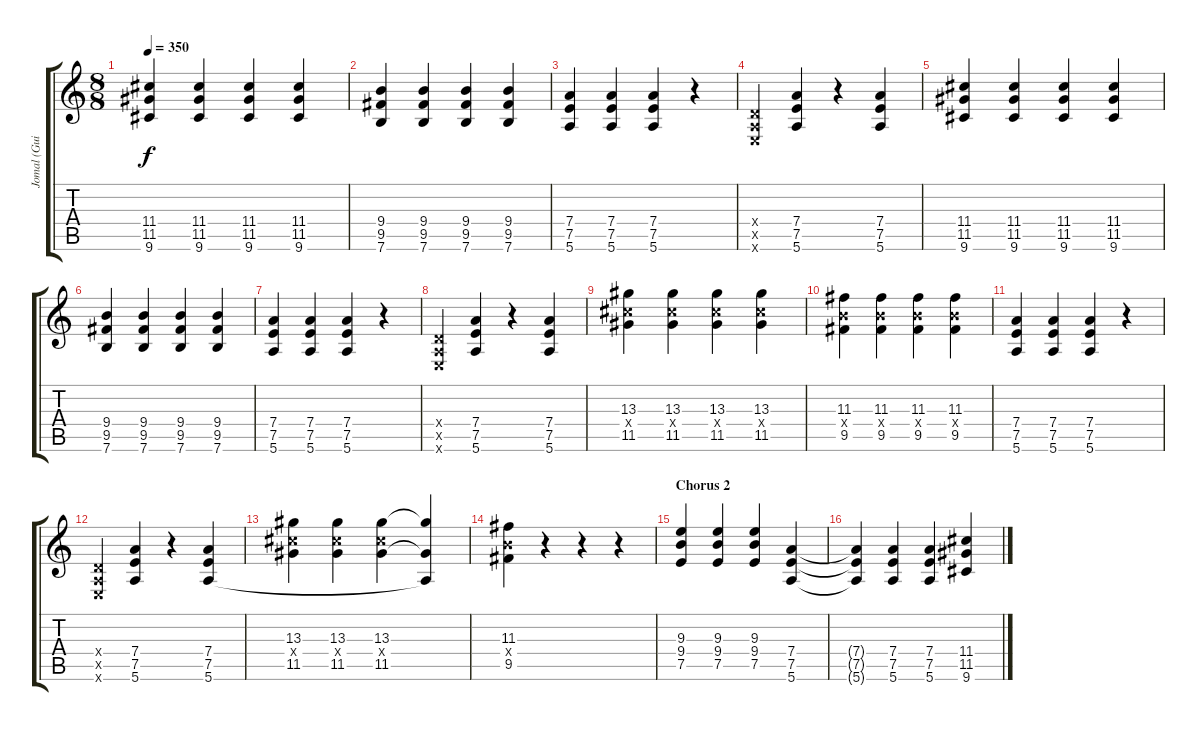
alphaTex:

\track ("Jomal (Guitar 1)" "Jomal (Gui") {instrument electricguitarjazz}
\staff {score tabs}
\tuning (E4 B3 G3 D3 A2 E2) {hide}
\ts (8 8)
\tempo 350
\clef g2
\ks c
(11.4 11.5 9.6).4{dy f} (11.4 11.5 9.6).4 (11.4 11.5 9.6).4 (11.4 11.5 9.6).4 |
(9.4 9.5 7.6).4 (9.4 9.5 7.6).4 (9.4 9.5 7.6).4 (9.4 9.5 7.6).4 |
(7.4 7.5 5.6).4 (7.4 7.5 5.6).4 (7.4 7.5 5.6).4 r.4 |
(0.4{x} 0.5{x} 0.6{x}).4 (7.4 7.5 5.6).4 r.4 (7.4 7.5 5.6).4 |
(11.4 11.5 9.6).4 (11.4 11.5 9.6).4 (11.4 11.5 9.6).4 (11.4 11.5 9.6).4 |
(9.4 9.5 7.6).4 (9.4 9.5 7.6).4 (9.4 9.5 7.6).4 (9.4 9.5 7.6).4 |
(7.4 7.5 5.6).4 (7.4 7.5 5.6).4 (7.4 7.5 5.6).4 r.4 |
(0.4{x} 0.5{x} 0.6{x}).4 (7.4 7.5 5.6).4 r.4 (7.4 7.5 5.6).4 |
(13.3 11.4{x} 11.5).4 (13.3 11.4{x} 11.5).4 (13.3 11.4{x} 11.5).4 (13.3 11.4{x} 11.5).4 |
(11.3 9.4{x} 9.5).4 (11.3 9.4{x} 9.5).4 (11.3 9.4{x} 9.5).4 (11.3 9.4{x} 9.5).4 |
(7.4 7.5 5.6).4 (7.4 7.5 5.6).4 (7.4 7.5 5.6).4 r.4 |
(0.4{x} 0.5{x} 0.6{x}).4 (7.4 7.5 5.6).4 r.4 (7.4 7.5 5.6).4 |
(13.3 11.4{x} 11.5).4 (13.3 11.4{x} 11.5).4 (13.3 11.4{x} 11.5).4 (13.3{t} 11.5{t} 5.6{t}).4 |
(11.3 9.4{x} 9.5).4 r.4 r.4 r.4 |
\section ("" "Chorus 2")
(9.3 9.4 7.5).4 (9.3 9.4 7.5).4 (9.3 9.4 7.5).4 (7.4 7.5 5.6).4 |
(7.4{t} 7.5{t} 5.6{t}).4 (7.4 7.5 5.6).4 (7.4 7.5 5.6).4 (11.4 11.5 9.6).4
